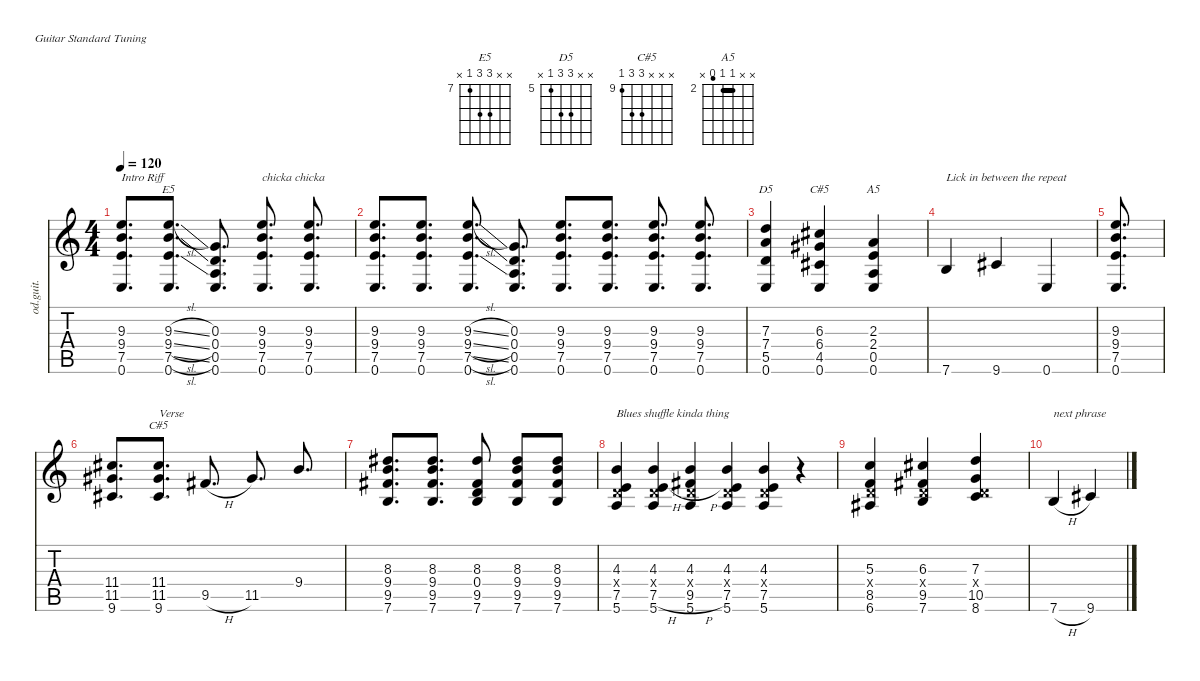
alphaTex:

\defaultSystemsLayout 4
\hideDynamics
\bracketExtendMode nobrackets
\otherSystemsTrackNameOrientation horizontal
\track ("Overdriven Guitar" "od.guit.") {instrument overdrivenguitar}
\staff {score tabs}
\tuning (E4 B3 G3 D3 A2 E2)
\chord ("E5" x x 9 9 7 x) {firstfret 7 showfingering false}
\chord ("D5" x x 7 7 5 x) {firstfret 5 showfingering false}
\chord ("C#5" x x 6 6 4 x) {firstfret 4 showfingering false}
\chord ("A5" x x 2 2 1 x) {firstfret 2 showfingering false barre 2}
\chord ("C#5" x x x 11 11 9) {firstfret 9 showfingering false}
\ts (4 4)
\tempo 120
\clef g2
\ks c
(7.5 9.4 9.3 0.6).8{d txt "Intro Riff" dy mf instrument overdrivenguitar beam Up} (7.5{sl} 9.4{sl} 9.3{sl} 0.6).8{d ch "E5" beam Up} (0.5 0.4 0.3 0.6).8{d beam Up} (7.5 9.4 9.3 0.6).8{d txt "chicka chicka" beam Up} (7.5 9.4 9.3 0.6).8{d beam Up} |
(7.5 9.4 9.3 0.6).8{d beam Up} (7.5 9.4 9.3 0.6).8{d beam Up} (7.5{sl} 9.4{sl} 9.3{sl} 0.6).8{d beam Up} (0.5 0.4 0.3 0.6).8{d beam Up} (7.5 9.4 9.3 0.6).8{d beam Up} (7.5 9.4 9.3 0.6).8{d beam Up} (7.5 9.4 9.3 0.6).8{d beam Up} (7.5 9.4 9.3 0.6).8{d beam Up} |
(5.5 7.4 7.3 0.6).4{ch "D5" beam Up} (4.5{acc #} 6.4{acc #} 6.3{acc #} 0.6).4{ch "C#5" beam Up} (0.5 2.4 2.3 0.6).4{ch "A5" beam Up} |
7.6.4{txt "Lick in between the repeat" beam Up} 9.6{acc #}.4{beam Up} 0.6.4{beam Up} |
(7.5 9.4 9.3 0.6).8{d beam Up} |
(9.6{acc #} 11.5{acc #} 11.4{acc #}).8{d beam Up} (9.6{acc #} 11.5{acc #} 11.4{acc #}).8{d ch "C#5" txt "Verse" beam Up} 9.5{h acc #}.8{d beam Up} 11.5{acc #}.8{d beam Up} 9.4.8{d beam Up} |
(7.6 9.5{acc #} 9.4 8.3{acc #}).8{d beam Up} (7.6 9.5{acc #} 9.4 8.3{acc #}).8{d beam Up} (7.6 9.5{acc #} 0.4 8.3{acc #}).8{beam Up} (7.6 9.5{acc #} 9.4 8.3{acc #}).8{beam Up} (7.6 9.5{acc #} 9.4 8.3{acc #}).8{beam Up} |
(5.6 7.5 4.3 0.4{x}).4{txt "Blues shuffle kinda thing" beam Up} (5.6 7.5{h} 4.3 0.4{x}).4{beam Up} (5.6 9.5{h acc #} 4.3 0.4{x}).4{beam Up} (5.6 7.5 4.3 0.4{x}).4{beam Up} (5.6 7.5 4.3 0.4{x}).4{beam Up} r.4{beam Up} |
(6.6{acc #} 8.5 5.3 0.4{x}).4{beam Up} (7.6 9.5{acc #} 6.3{acc #} 0.4{x}).4{beam Up} (8.6 10.5 7.3 0.4{x}).4{beam Up} |
7.6{h}.4{txt "next phrase" beam Up} 9.6{acc #}.4{beam Up}
